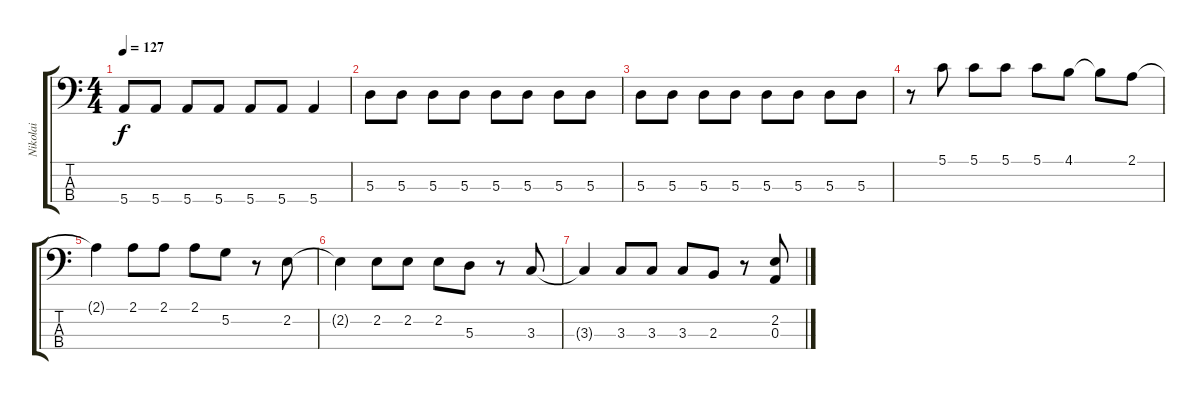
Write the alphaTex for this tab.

\track ("Nikolai" "Nikolai") {instrument electricbasspick}
\staff {score tabs}
\tuning (G2 D2 A1 E1) {hide}
\ts (4 4)
\tempo 127
\clef f4
\ks c
5.4.8{dy f} 5.4.8 5.4.8 5.4.8 5.4.8 5.4.8 5.4.4 |
5.3.8 5.3.8 5.3.8 5.3.8 5.3.8 5.3.8 5.3.8 5.3.8 |
5.3.8 5.3.8 5.3.8 5.3.8 5.3.8 5.3.8 5.3.8 5.3.8 |
r.8 5.1.8 5.1.8 5.1.8 5.1.8 4.1.8 4.1{t}.8 2.1.8 |
2.1{t}.4 2.1.8 2.1.8 2.1.8 5.2.8 r.8 2.2.8 |
2.2{t}.4 2.2.8 2.2.8 2.2.8 5.3.8 r.8 3.3.8 |
3.3{t}.4 3.3.8 3.3.8 3.3.8 2.3.8 r.8 (2.2 0.3).8
